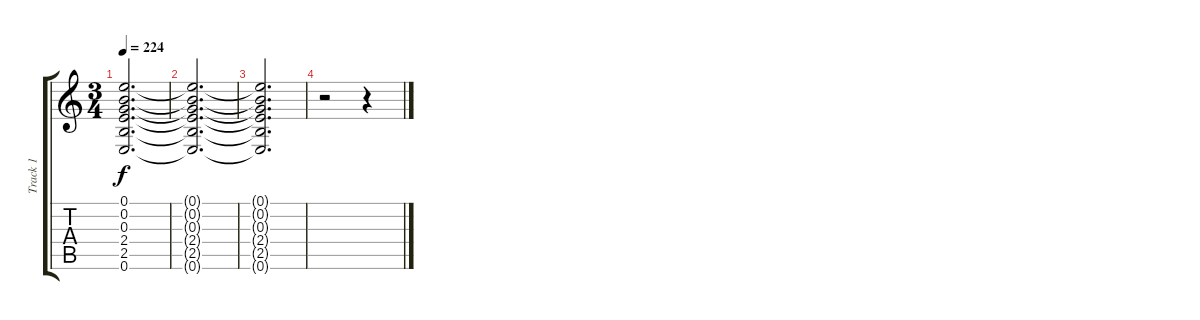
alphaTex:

\track ("Track 1" "Track 1") {instrument electricguitarjazz}
\staff {score tabs}
\tuning (E4 B3 G3 D3 A2 E2) {hide}
\ts (3 4)
\tempo 224
\clef g2
\ks c
(0.1 0.2 0.3 2.4 2.5 0.6).2{d dy f} |
(0.1{t} 0.2{t} 0.3{t} 2.4{t} 2.5{t} 0.6{t}).2{d} |
(0.1{t} 0.2{t} 0.3{t} 2.4{t} 2.5{t} 0.6{t}).2{d} |
r.2 r.4
